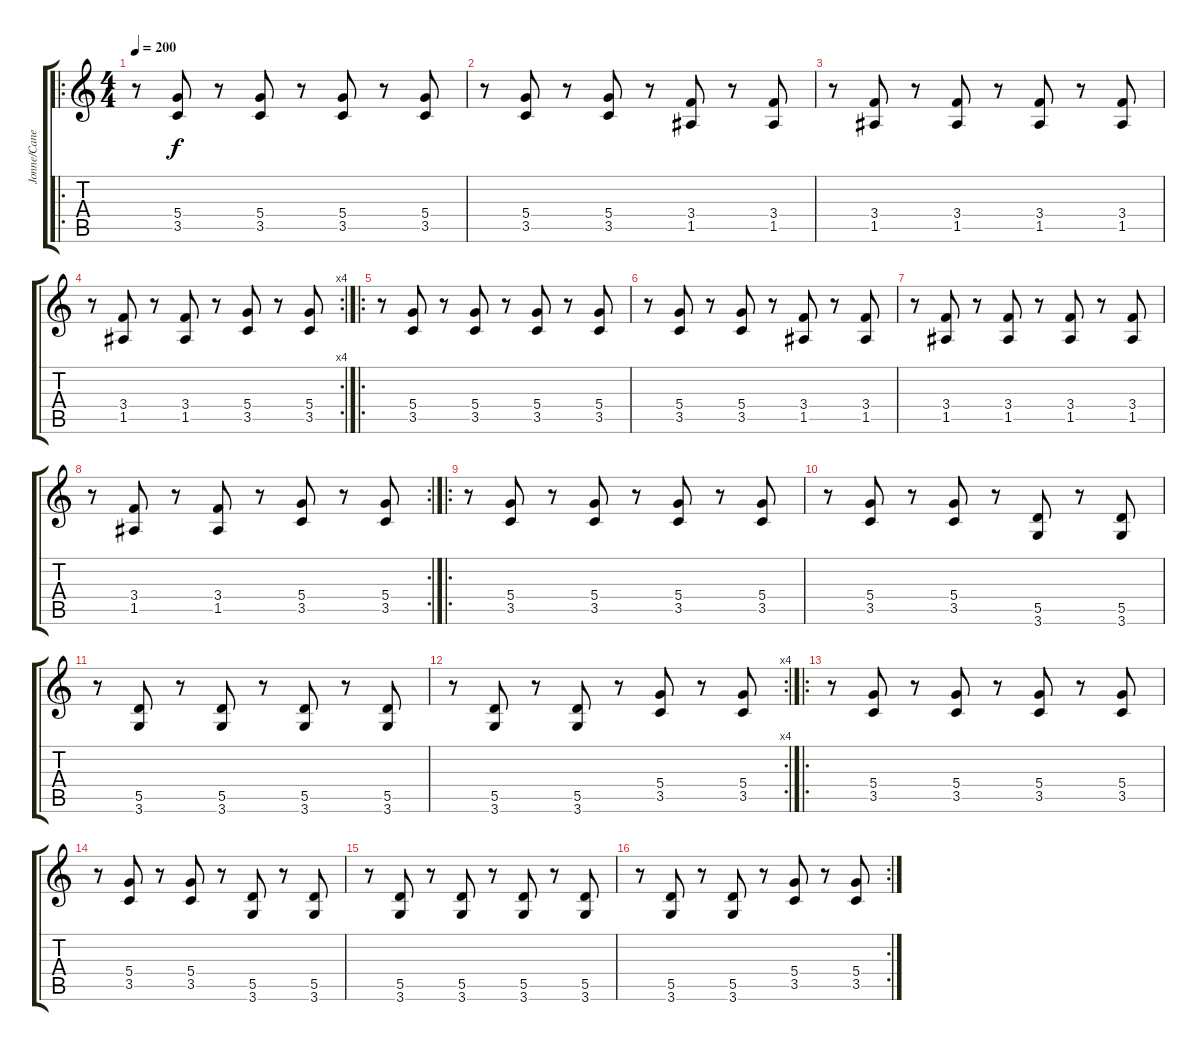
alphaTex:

\track ("Jonne/Cane" "Jonne/Cane") {instrument distortionguitar}
\staff {score tabs}
\tuning (E4 B3 G3 D3 A2 E2) {hide}
\ro
\ts (4 4)
\tempo 200
\clef g2
\ks c
r.8{dy f} (5.4 3.5).8 r.8 (5.4 3.5).8 r.8 (5.4 3.5).8 r.8 (5.4 3.5).8 |
r.8 (5.4 3.5).8 r.8 (5.4 3.5).8 r.8 (3.4 1.5).8 r.8 (3.4 1.5).8 |
r.8 (3.4 1.5).8 r.8 (3.4 1.5).8 r.8 (3.4 1.5).8 r.8 (3.4 1.5).8 |
\rc 4
r.8 (3.4 1.5).8 r.8 (3.4 1.5).8 r.8 (5.4 3.5).8 r.8 (5.4 3.5).8 |
\ro
r.8 (5.4 3.5).8 r.8 (5.4 3.5).8 r.8 (5.4 3.5).8 r.8 (5.4 3.5).8 |
r.8 (5.4 3.5).8 r.8 (5.4 3.5).8 r.8 (3.4 1.5).8 r.8 (3.4 1.5).8 |
r.8 (3.4 1.5).8 r.8 (3.4 1.5).8 r.8 (3.4 1.5).8 r.8 (3.4 1.5).8 |
\rc 2
r.8 (3.4 1.5).8 r.8 (3.4 1.5).8 r.8 (5.4 3.5).8 r.8 (5.4 3.5).8 |
\ro
r.8 (5.4 3.5).8 r.8 (5.4 3.5).8 r.8 (5.4 3.5).8 r.8 (5.4 3.5).8 |
r.8 (5.4 3.5).8 r.8 (5.4 3.5).8 r.8 (5.5 3.6).8 r.8 (5.5 3.6).8 |
r.8 (5.5 3.6).8 r.8 (5.5 3.6).8 r.8 (5.5 3.6).8 r.8 (5.5 3.6).8 |
\rc 4
r.8 (5.5 3.6).8 r.8 (5.5 3.6).8 r.8 (5.4 3.5).8 r.8 (5.4 3.5).8 |
\ro
r.8 (5.4 3.5).8 r.8 (5.4 3.5).8 r.8 (5.4 3.5).8 r.8 (5.4 3.5).8 |
r.8 (5.4 3.5).8 r.8 (5.4 3.5).8 r.8 (5.5 3.6).8 r.8 (5.5 3.6).8 |
r.8 (5.5 3.6).8 r.8 (5.5 3.6).8 r.8 (5.5 3.6).8 r.8 (5.5 3.6).8 |
\rc 2
r.8 (5.5 3.6).8 r.8 (5.5 3.6).8 r.8 (5.4 3.5).8 r.8 (5.4 3.5).8
